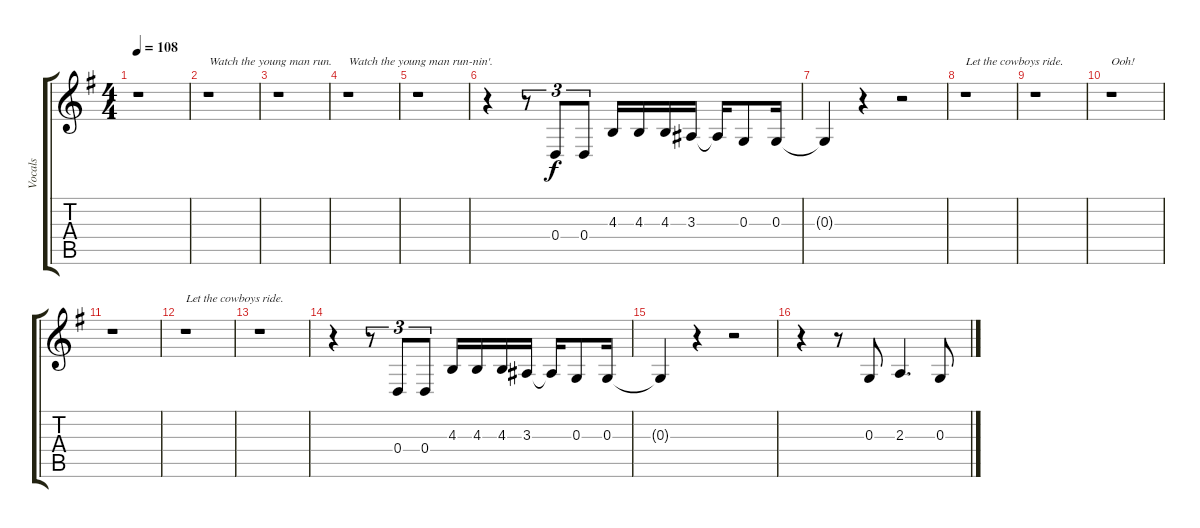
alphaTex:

\track ("Vocals" "Vocals") {instrument clarinet}
\staff {score tabs}
\tuning (E4 B3 G3 D3 A2 E2) {hide}
\ts (4 4)
\tempo 108
\clef g2
\ks g
r.1{dy f} |
r.1{txt "Watch the young man run."} |
r.1 |
r.1{txt "Watch the young man run-nin'."} |
r.1 |
r.4 r.8{tu (3 2)} 0.4.8{tu (3 2)} 0.4.8{tu (3 2)} 4.3.16 4.3.16 4.3.16 3.3.16 3.3{t}.16 0.3.8 0.3.16 |
0.3{t}.4 r.4 r.2 |
r.1{txt "Let the cowboys ride."} |
r.1 |
r.1{txt "Ooh!"} |
r.1 |
r.1{txt "Let the cowboys ride."} |
r.1 |
r.4 r.8{tu (3 2)} 0.4.8{tu (3 2)} 0.4.8{tu (3 2)} 4.3.16 4.3.16 4.3.16 3.3.16 3.3{t}.16 0.3.8 0.3.16 |
0.3{t}.4 r.4 r.2 |
r.4 r.8 0.3.8 2.3.4{d} 0.3.8
